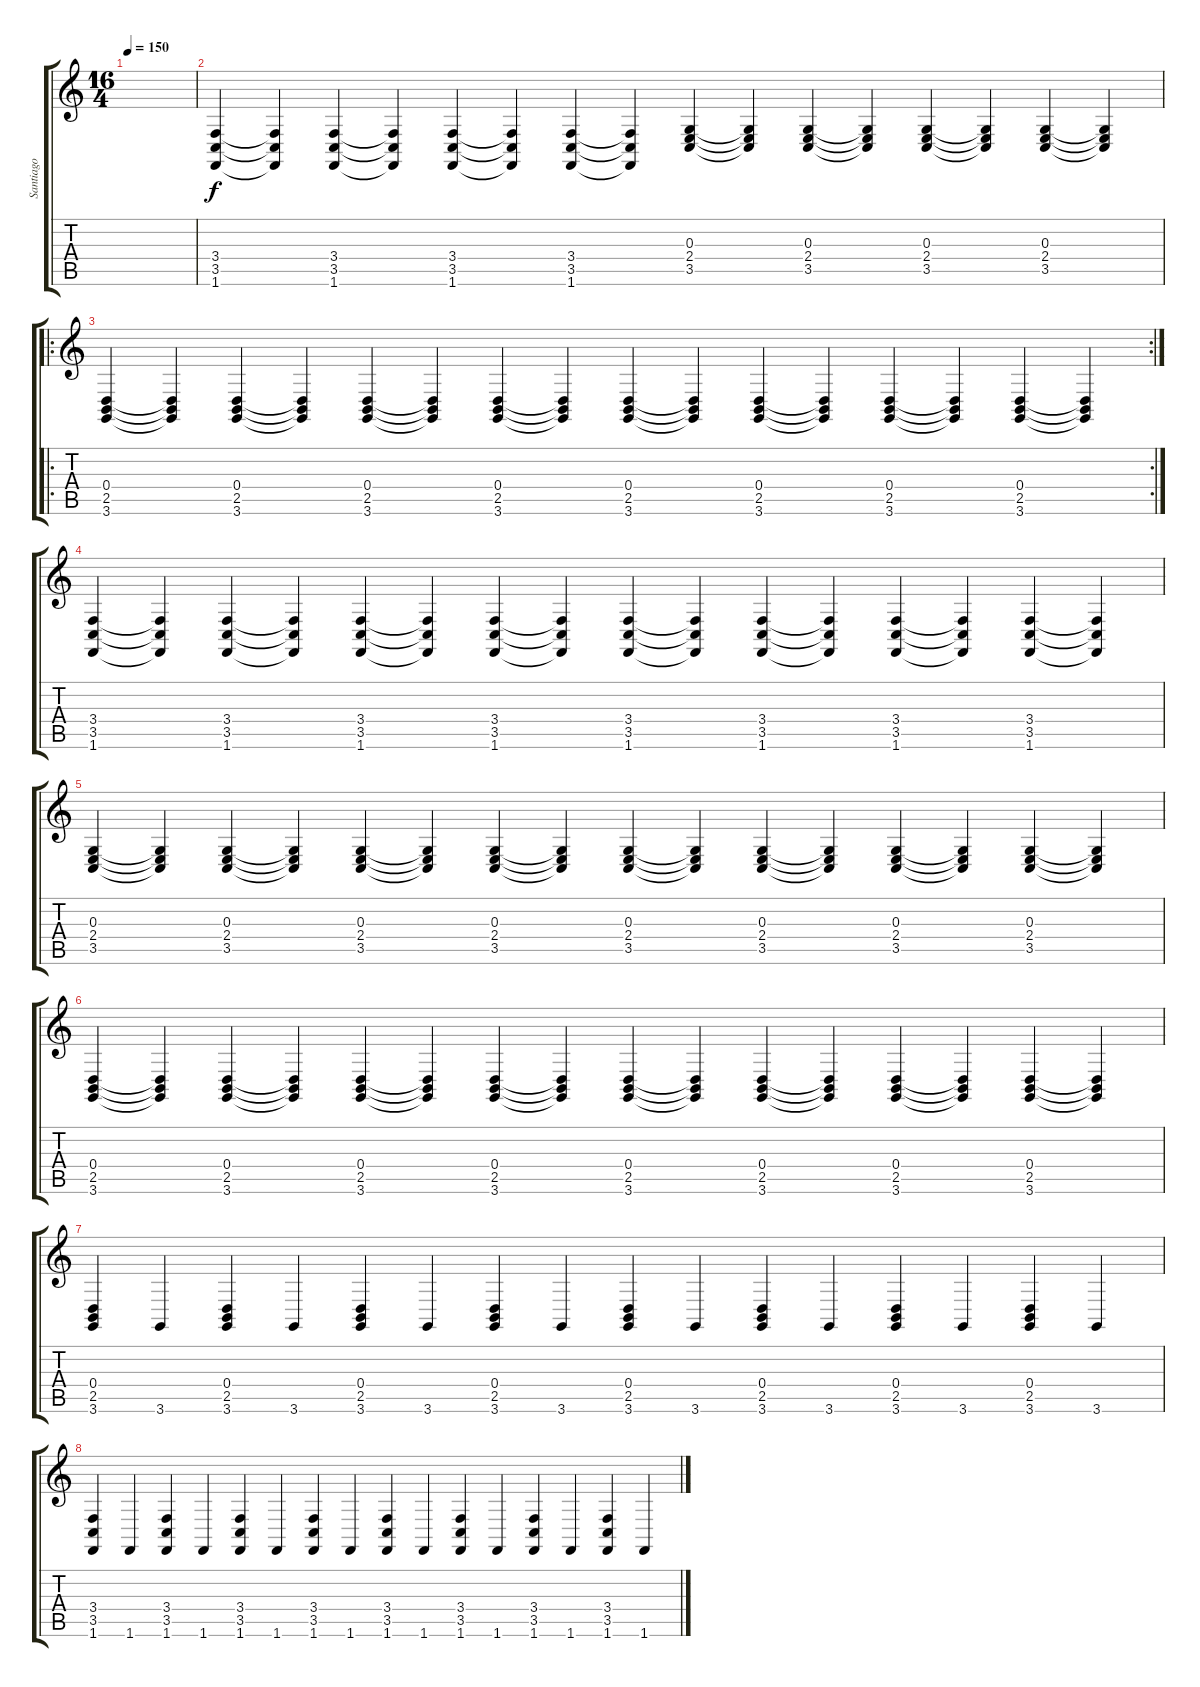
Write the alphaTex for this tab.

\track ("Santiago" "Santiago") {instrument acousticgrandpiano}
\staff {score tabs}
\tuning (E4 B3 G3 D3 A2 E2) {hide}
\ts (16 4)
\tempo 150
\clef g2
\ks c
|
(3.4 3.5 1.6).4 (3.4{t} 3.5{t} 1.6{t}).4 (3.4 3.5 1.6).4 (3.4{t} 3.5{t} 1.6{t}).4 (3.4 3.5 1.6).4 (3.4{t} 3.5{t} 1.6{t}).4 (3.4 3.5 1.6).4 (3.4{t} 3.5{t} 1.6{t}).4 (0.3 2.4 3.5).4 (0.3{t} 2.4{t} 3.5{t}).4 (0.3 2.4 3.5).4 (0.3{t} 2.4{t} 3.5{t}).4 (0.3 2.4 3.5).4 (0.3{t} 2.4{t} 3.5{t}).4 (0.3 2.4 3.5).4 (0.3{t} 2.4{t} 3.5{t}).4 |
\ro
\rc 2
(0.4 2.5 3.6).4 (0.4{t} 2.5{t} 3.6{t}).4 (0.4 2.5 3.6).4 (0.4{t} 2.5{t} 3.6{t}).4 (0.4 2.5 3.6).4 (0.4{t} 2.5{t} 3.6{t}).4 (0.4 2.5 3.6).4 (0.4{t} 2.5{t} 3.6{t}).4 (0.4 2.5 3.6).4 (0.4{t} 2.5{t} 3.6{t}).4 (0.4 2.5 3.6).4 (0.4{t} 2.5{t} 3.6{t}).4 (0.4 2.5 3.6).4 (0.4{t} 2.5{t} 3.6{t}).4 (0.4 2.5 3.6).4 (0.4{t} 2.5{t} 3.6{t}).4 |
(3.4 3.5 1.6).4 (3.4{t} 3.5{t} 1.6{t}).4 (3.4 3.5 1.6).4 (3.4{t} 3.5{t} 1.6{t}).4 (3.4 3.5 1.6).4 (3.4{t} 3.5{t} 1.6{t}).4 (3.4 3.5 1.6).4 (3.4{t} 3.5{t} 1.6{t}).4 (3.4 3.5 1.6).4 (3.4{t} 3.5{t} 1.6{t}).4 (3.4 3.5 1.6).4 (3.4{t} 3.5{t} 1.6{t}).4 (3.4 3.5 1.6).4 (3.4{t} 3.5{t} 1.6{t}).4 (3.4 3.5 1.6).4 (3.4{t} 3.5{t} 1.6{t}).4 |
(0.3 2.4 3.5).4 (0.3{t} 2.4{t} 3.5{t}).4 (0.3 2.4 3.5).4 (0.3{t} 2.4{t} 3.5{t}).4 (0.3 2.4 3.5).4 (0.3{t} 2.4{t} 3.5{t}).4 (0.3 2.4 3.5).4 (0.3{t} 2.4{t} 3.5{t}).4 (0.3 2.4 3.5).4 (0.3{t} 2.4{t} 3.5{t}).4 (0.3 2.4 3.5).4 (0.3{t} 2.4{t} 3.5{t}).4 (0.3 2.4 3.5).4 (0.3{t} 2.4{t} 3.5{t}).4 (0.3 2.4 3.5).4 (0.3{t} 2.4{t} 3.5{t}).4 |
(0.4 2.5 3.6).4 (0.4{t} 2.5{t} 3.6{t}).4 (0.4 2.5 3.6).4 (0.4{t} 2.5{t} 3.6{t}).4 (0.4 2.5 3.6).4 (0.4{t} 2.5{t} 3.6{t}).4 (0.4 2.5 3.6).4 (0.4{t} 2.5{t} 3.6{t}).4 (0.4 2.5 3.6).4 (0.4{t} 2.5{t} 3.6{t}).4 (0.4 2.5 3.6).4 (0.4{t} 2.5{t} 3.6{t}).4 (0.4 2.5 3.6).4 (0.4{t} 2.5{t} 3.6{t}).4 (0.4 2.5 3.6).4 (0.4{t} 2.5{t} 3.6{t}).4 |
(0.4 2.5 3.6).4 3.6.4 (0.4 2.5 3.6).4 3.6.4 (0.4 2.5 3.6).4 3.6.4 (0.4 2.5 3.6).4 3.6.4 (0.4 2.5 3.6).4 3.6.4 (0.4 2.5 3.6).4 3.6.4 (0.4 2.5 3.6).4 3.6.4 (0.4 2.5 3.6).4 3.6.4 |
(3.4 3.5 1.6).4 1.6.4 (3.4 3.5 1.6).4 1.6.4 (3.4 3.5 1.6).4 1.6.4 (3.4 3.5 1.6).4 1.6.4 (3.4 3.5 1.6).4 1.6.4 (3.4 3.5 1.6).4 1.6.4 (3.4 3.5 1.6).4 1.6.4 (3.4 3.5 1.6).4 1.6.4
